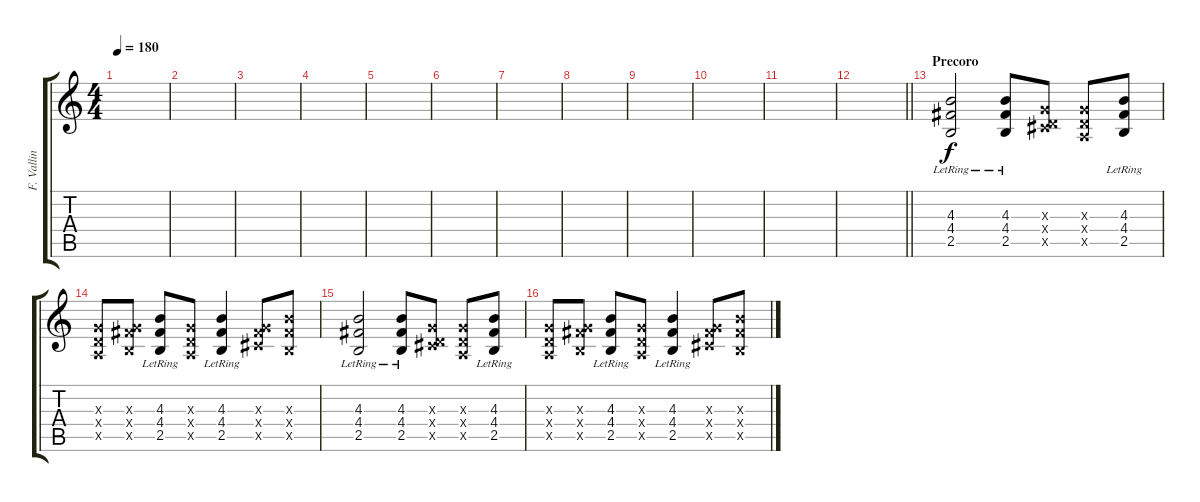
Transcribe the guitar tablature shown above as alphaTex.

\track ("F. Vallin" "F. Vallin") {instrument acousticguitarsteel}
\staff {score tabs}
\tuning (E4 B3 G3 D3 A2 E2) {hide}
\ts (4 4)
\tempo 180
\clef g2
\ks c
|
|
|
|
|
|
|
|
|
|
|
\barLineRight lightlight
|
\section ("" "Precoro")
(4.3{lr} 4.4{lr} 2.5{lr}).2 (4.3{lr} 4.4{lr} 2.5{lr}).8 (0.3{x} 0.4{x} 4.5{x}).8 (0.3{x} 0.4{x} 0.5{x}).8 (4.3{lr} 4.4{lr} 2.5{lr}).8 |
(0.3{x} 0.4{x} 0.5{x}).8 (0.3{x} 4.4{x} 2.5{x}).8 (4.3{lr} 4.4{lr} 2.5{lr}).8 (0.3{x} 0.4{x} 0.5{x}).8 (4.3{lr} 4.4{lr} 2.5{lr}).4 (0.3{x} 4.4{x} 4.5{x}).8 (4.3{x} 4.4{x} 2.5{x}).8 |
(4.3{lr} 4.4{lr} 2.5{lr}).2 (4.3{lr} 4.4{lr} 2.5{lr}).8 (0.3{x} 0.4{x} 4.5{x}).8 (0.3{x} 0.4{x} 0.5{x}).8 (4.3{lr} 4.4{lr} 2.5{lr}).8 |
(0.3{x} 0.4{x} 0.5{x}).8 (0.3{x} 4.4{x} 2.5{x}).8 (4.3{lr} 4.4{lr} 2.5{lr}).8 (0.3{x} 0.4{x} 0.5{x}).8 (4.3{lr} 4.4{lr} 2.5{lr}).4 (0.3{x} 4.4{x} 4.5{x}).8 (4.3{x} 4.4{x} 2.5{x}).8
